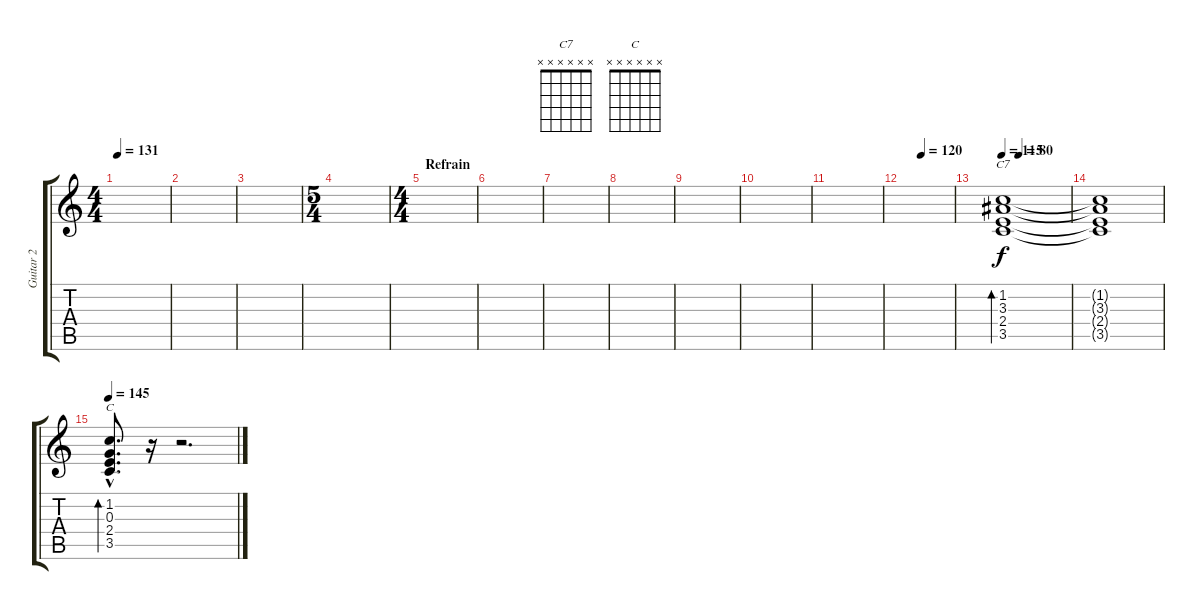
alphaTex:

\track ("Guitar 2" "Guitar 2") {instrument electricguitarjazz}
\staff {score tabs}
\tuning (E4 B3 G3 D3 A2 E2) {hide}
\chord ("C7" x x x x x x) {firstfret 0}
\chord ("C" x x x x x x) {firstfret 0}
\ts (4 4)
\tempo 131
\clef g2
\ks c
|
|
|
\ts (5 4)
|
\ts (4 4)
\section ("" "Refrain")
|
|
|
|
|
|
|
\tempo (120 0.375)
|
\tempo 115
\tempo (80 0.25)
(1.2 3.3 2.4 3.5).1{bd 60 ch "C7"} |
(1.2{t} 3.3{t} 2.4{t} 3.5{t}).1 |
\tempo 145
(1.2{hac} 0.3{hac} 2.4{hac} 3.5{hac}).8{d bd 60 ch "C"} r.16 r.2{d}
